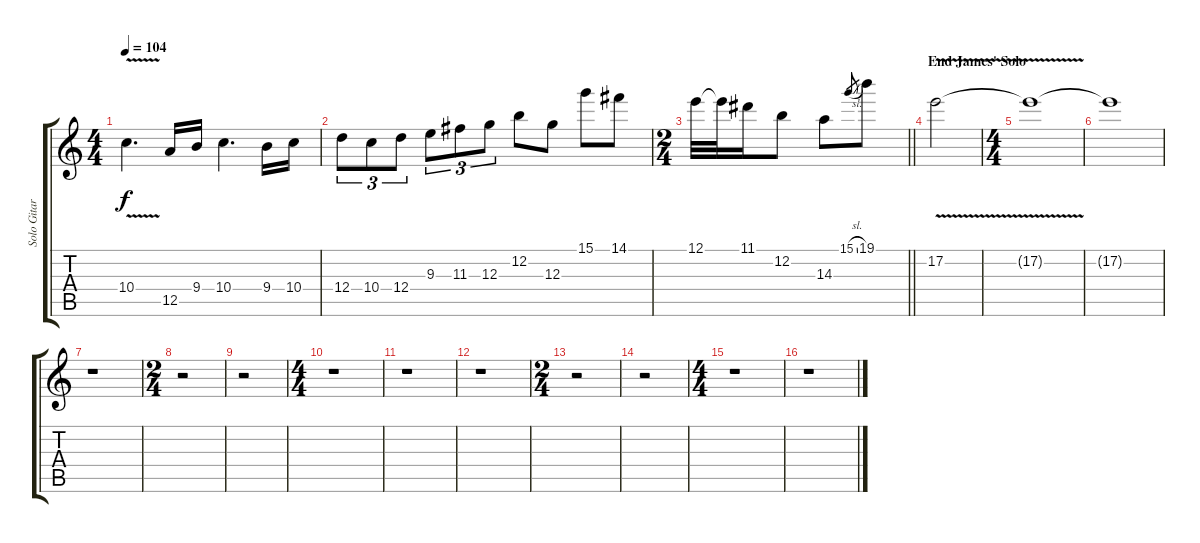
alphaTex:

\track ("Solo Gitar" "Solo Gitar") {instrument overdrivenguitar}
\staff {score tabs}
\tuning (E4 B3 G3 D3 A2 E2) {hide}
\ts (4 4)
\tempo 104
\clef g2
\ks c
10.4{v}.4{d dy f} 12.5.16 9.4.16 10.4.4{d} 9.4.16 10.4.16 |
12.4.8{tu (3 2)} 10.4.8{tu (3 2)} 12.4.8{tu (3 2)} 9.3.8{tu (3 2)} 11.3.8{tu (3 2)} 12.3.8{tu (3 2)} 12.2.8 12.3.8 15.1.8 14.1.8 |
\ts (2 4)
\barLineRight lightlight
12.1.32 12.1{t}.32 11.1.16 12.2.8 14.3.8 15.1{sl}.8{gr} 19.1.8 |
\section ("" "End James' Solo")
17.2{v}.2{volume 6} |
\ts (4 4)
17.2{t}.1 |
17.2{t}.1 |
r.1 |
\ts (2 4)
r.2 |
r.2 |
\ts (4 4)
r.1 |
r.1 |
r.1 |
\ts (2 4)
r.2 |
r.2 |
\ts (4 4)
r.1 |
r.1
